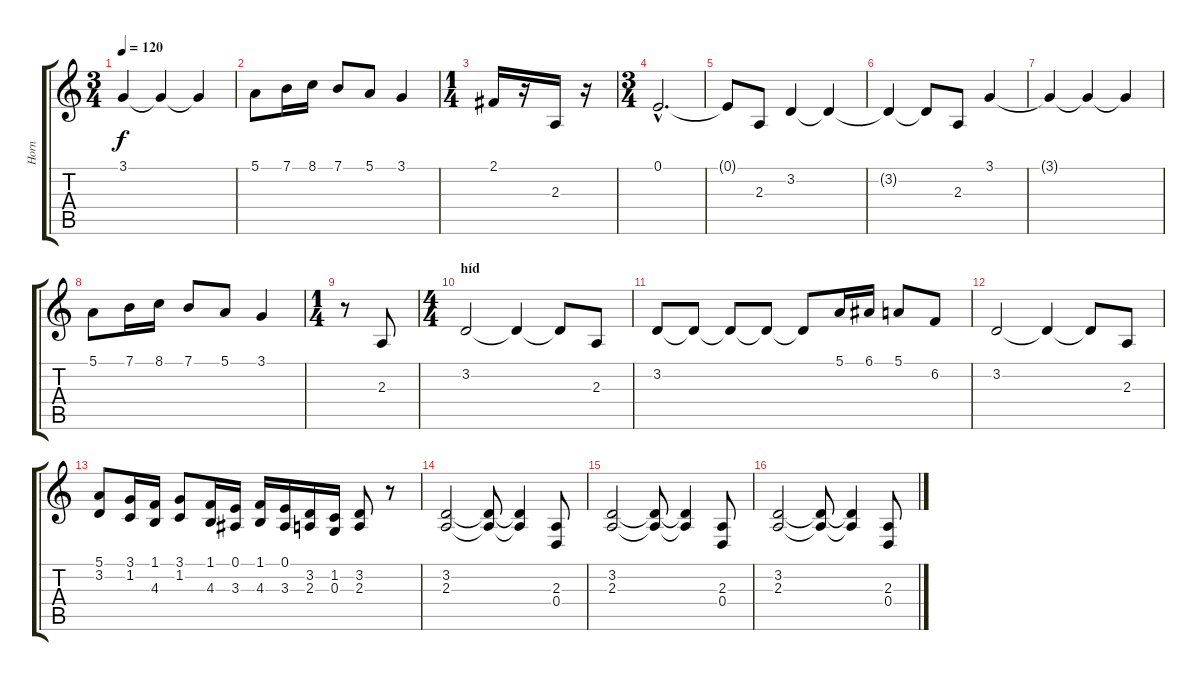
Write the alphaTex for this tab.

\track ("Horn" "Horn") {instrument frenchhorn}
\staff {score tabs}
\tuning (E4 B3 G3 D3 A2 E2) {hide}
\ts (3 4)
\tempo 120
\clef g2
\ks c
3.1{t}.4{dy f} 3.1{t}.4 3.1{t}.4 |
5.1.8 7.1.16 8.1.16 7.1.8 5.1.8 3.1.4 |
\ts (1 4)
2.1.16 r.16 2.3.16 r.16 |
\ts (3 4)
0.1{hac}.2{d} |
0.1{t}.8 2.3.8 3.2.4 3.2{t}.4 |
3.2{t}.4 3.2{t}.8 2.3.8 3.1.4 |
3.1{t}.4 3.1{t}.4 3.1{t}.4 |
5.1.8 7.1.16 8.1.16 7.1.8 5.1.8 3.1.4 |
\ts (1 4)
r.8 2.3.8 |
\ts (4 4)
\section ("" "híd")
3.2.2 3.2{t}.4 3.2{t}.8 2.3.8 |
3.2.8 3.2{t}.8 3.2{t}.8 3.2{t}.8 3.2{t}.8 5.1.16 6.1.16 5.1.8 6.2.8 |
3.2.2 3.2{t}.4 3.2{t}.8 2.3.8 |
(5.1 3.2).8 (3.1 1.2).16 (1.1 4.3).16 (3.1 1.2).8 (1.1 4.3).16 (0.1 3.3).16 (1.1 4.3).16 (0.1 3.3).16 (3.2 2.3).16 (1.2 0.3).16 (3.2 2.3).8 r.8 |
(3.2 2.3).2 (3.2{t} 2.3{t}).8 (3.2{t} 2.3{t}).4 (2.3 0.4).8 |
(3.2 2.3).2 (3.2{t} 2.3{t}).8 (3.2{t} 2.3{t}).4 (2.3 0.4).8 |
(3.2 2.3).2 (3.2{t} 2.3{t}).8 (3.2{t} 2.3{t}).4 (2.3 0.4).8
